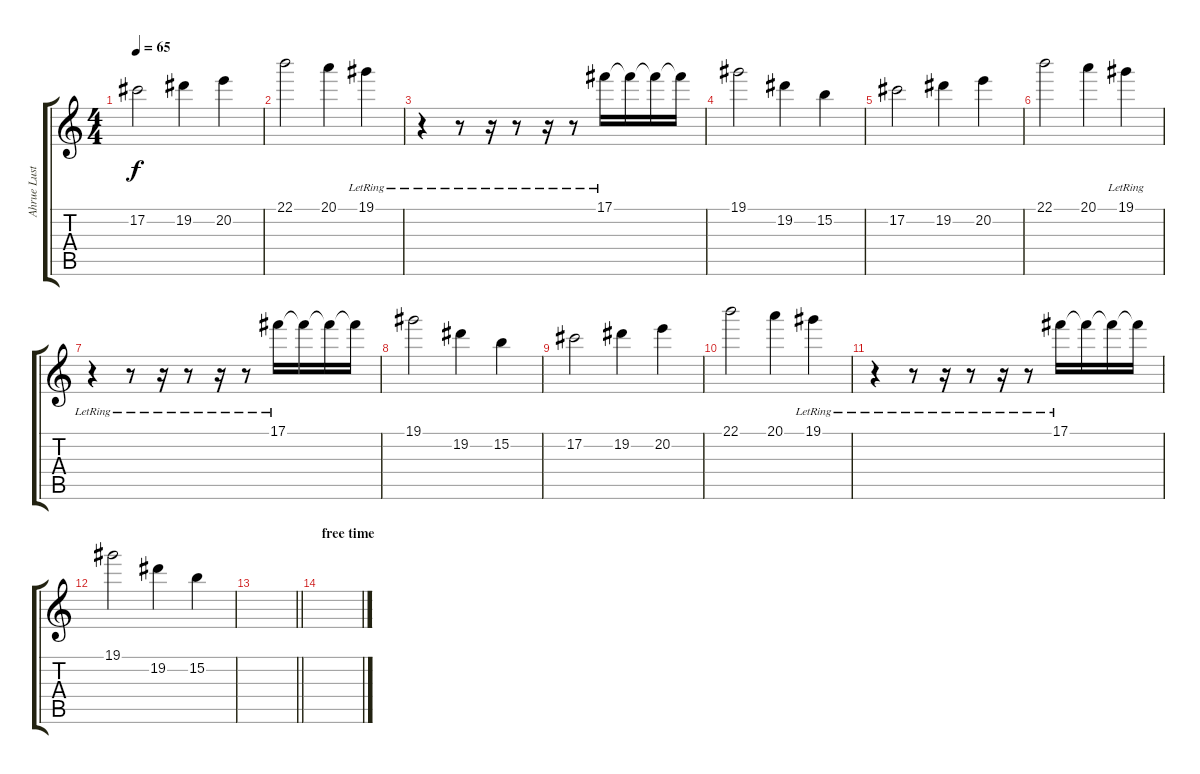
\track ("Ahrue Luster overdub" "Ahrue Lust") {instrument electricguitarjazz}
\staff {score tabs}
\tuning (Db4 Ab3 E3 B2 Gb2 B1) {hide}
\ts (4 4)
\tempo 65
\clef g2
\ks c
17.2.2{dy f} 19.2.4 20.2.4 |
22.1.2 20.1.4 19.1{lr}.4 |
r.4 r.8 r.16 r.8 r.16 r.8 17.1{lr}.16 17.1{t}.16 17.1{t}.16 17.1{t}.16 |
19.1.2 19.2.4 15.2.4 |
17.2.2 19.2.4 20.2.4 |
22.1.2 20.1.4 19.1{lr}.4 |
r.4 r.8 r.16 r.8 r.16 r.8 17.1{lr}.16 17.1{t}.16 17.1{t}.16 17.1{t}.16 |
19.1.2 19.2.4 15.2.4 |
17.2.2 19.2.4 20.2.4 |
22.1.2 20.1.4 19.1{lr}.4 |
r.4 r.8 r.16 r.8 r.16 r.8 17.1{lr}.16 17.1{t}.16 17.1{t}.16 17.1{t}.16 |
19.1.2 19.2.4 15.2.4 |
\barLineRight lightlight
|
\section ("" "free time")
